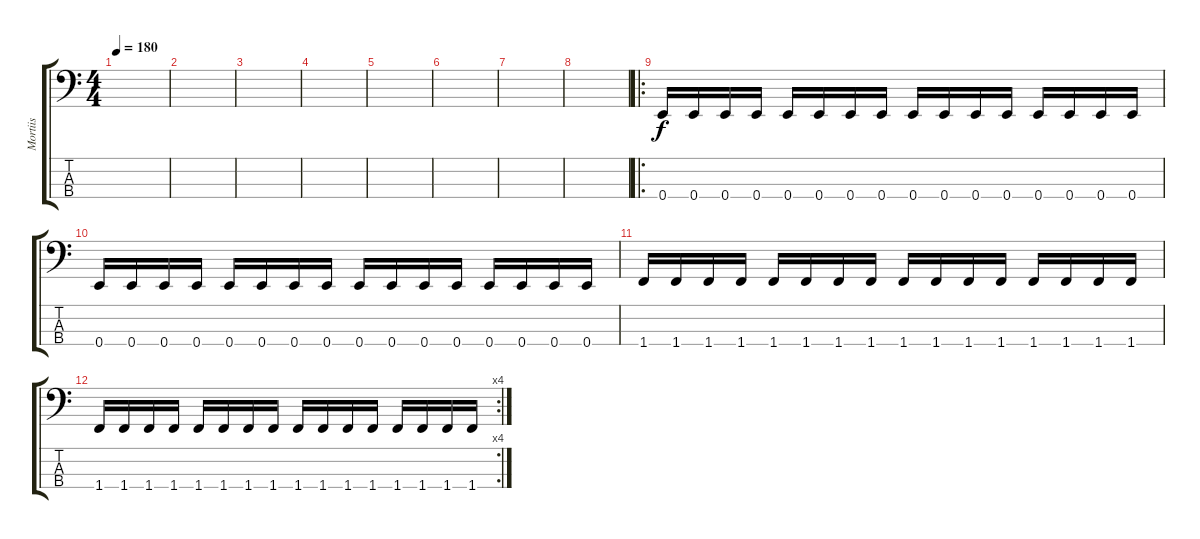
\track ("Mortiis" "Mortiis") {instrument electricbassfinger}
\staff {score tabs}
\tuning (G2 D2 A1 E1) {hide}
\ts (4 4)
\tempo 180
\clef f4
\ks c
|
|
|
|
|
|
|
|
\ro
0.4.16 0.4.16 0.4.16 0.4.16 0.4.16 0.4.16 0.4.16 0.4.16 0.4.16 0.4.16 0.4.16 0.4.16 0.4.16 0.4.16 0.4.16 0.4.16 |
0.4.16 0.4.16 0.4.16 0.4.16 0.4.16 0.4.16 0.4.16 0.4.16 0.4.16 0.4.16 0.4.16 0.4.16 0.4.16 0.4.16 0.4.16 0.4.16 |
1.4.16 1.4.16 1.4.16 1.4.16 1.4.16 1.4.16 1.4.16 1.4.16 1.4.16 1.4.16 1.4.16 1.4.16 1.4.16 1.4.16 1.4.16 1.4.16 |
\rc 4
1.4.16 1.4.16 1.4.16 1.4.16 1.4.16 1.4.16 1.4.16 1.4.16 1.4.16 1.4.16 1.4.16 1.4.16 1.4.16 1.4.16 1.4.16 1.4.16
